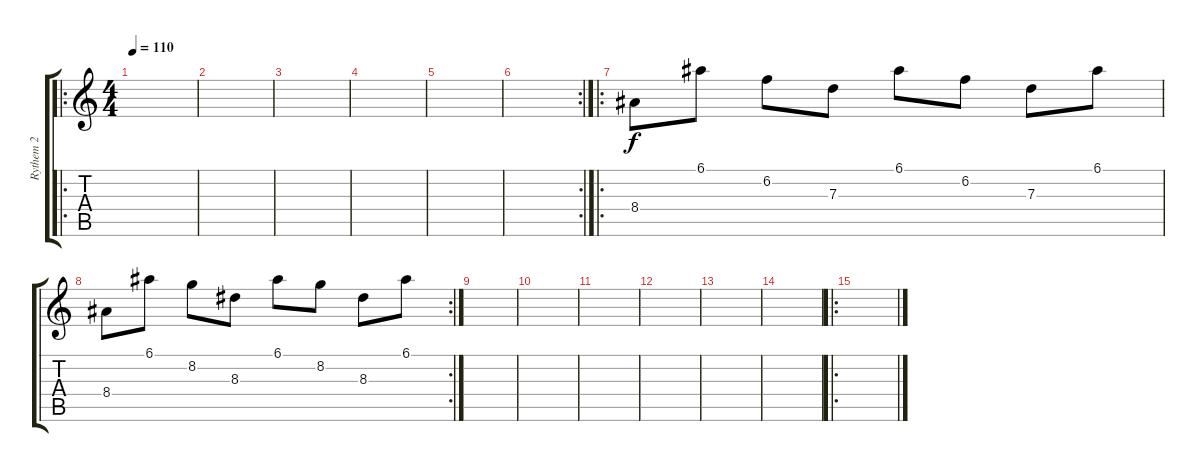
\track ("Rythem 2" "Rythem 2") {instrument electricguitarclean}
\staff {score tabs}
\tuning (E4 B3 G3 D3 A2 E2) {hide}
\ro
\ts (4 4)
\tempo 110
\clef g2
\ks c
|
|
|
|
|
\rc 2
|
\ro
8.4.8 6.1.8 6.2.8 7.3.8 6.1.8 6.2.8 7.3.8 6.1.8 |
\rc 2
8.4.8 6.1.8 8.2.8 8.3.8 6.1.8 8.2.8 8.3.8 6.1.8 |
|
|
|
|
|
|
\ro
